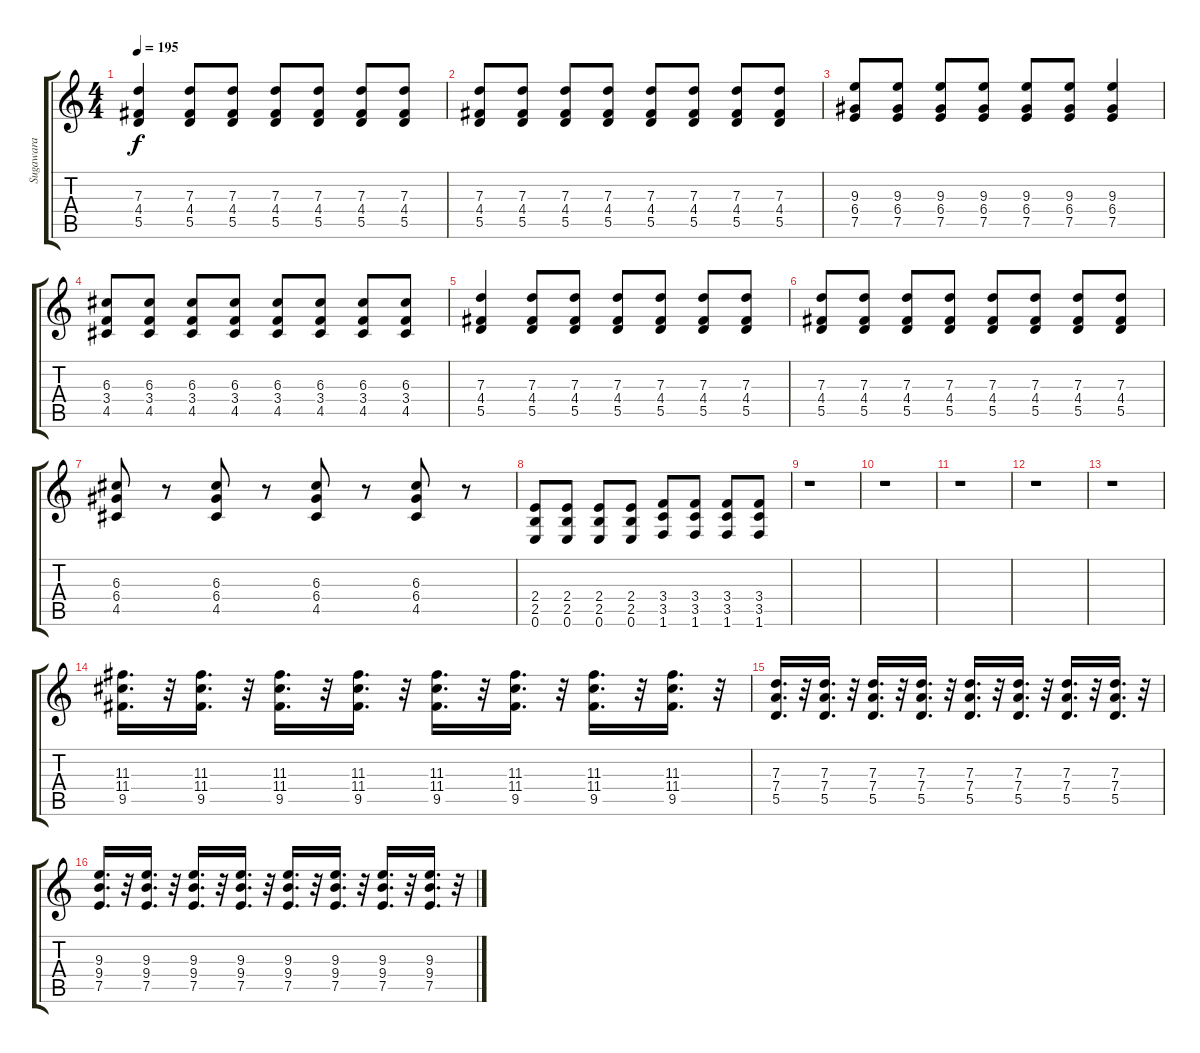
\track ("Sugawara" "Sugawara") {instrument distortionguitar}
\staff {score tabs}
\tuning (E4 B3 G3 D3 A2 E2) {hide}
\ts (4 4)
\tempo 195
\clef g2
\ks c
(7.3 4.4 5.5).4{dy f} (7.3 4.4 5.5).8 (7.3 4.4 5.5).8 (7.3 4.4 5.5).8 (7.3 4.4 5.5).8 (7.3 4.4 5.5).8 (7.3 4.4 5.5).8 |
(7.3 4.4 5.5).8 (7.3 4.4 5.5).8 (7.3 4.4 5.5).8 (7.3 4.4 5.5).8 (7.3 4.4 5.5).8 (7.3 4.4 5.5).8 (7.3 4.4 5.5).8 (7.3 4.4 5.5).8 |
(9.3 6.4 7.5).8 (9.3 6.4 7.5).8 (9.3 6.4 7.5).8 (9.3 6.4 7.5).8 (9.3 6.4 7.5).8 (9.3 6.4 7.5).8 (9.3 6.4 7.5).4 |
(6.3 3.4 4.5).8 (6.3 3.4 4.5).8 (6.3 3.4 4.5).8 (6.3 3.4 4.5).8 (6.3 3.4 4.5).8 (6.3 3.4 4.5).8 (6.3 3.4 4.5).8 (6.3 3.4 4.5).8 |
(7.3 4.4 5.5).4 (7.3 4.4 5.5).8 (7.3 4.4 5.5).8 (7.3 4.4 5.5).8 (7.3 4.4 5.5).8 (7.3 4.4 5.5).8 (7.3 4.4 5.5).8 |
(7.3 4.4 5.5).8 (7.3 4.4 5.5).8 (7.3 4.4 5.5).8 (7.3 4.4 5.5).8 (7.3 4.4 5.5).8 (7.3 4.4 5.5).8 (7.3 4.4 5.5).8 (7.3 4.4 5.5).8 |
(6.3 6.4 4.5).8 r.8 (6.3 6.4 4.5).8 r.8 (6.3 6.4 4.5).8 r.8 (6.3 6.4 4.5).8 r.8 |
(2.4 2.5 0.6).8 (2.4 2.5 0.6).8 (2.4 2.5 0.6).8 (2.4 2.5 0.6).8 (3.4 3.5 1.6).8 (3.4 3.5 1.6).8 (3.4 3.5 1.6).8 (3.4 3.5 1.6).8 |
r.1 |
r.1 |
r.1 |
r.1 |
r.1 |
(11.3 11.4 9.5).16{d} r.32 (11.3 11.4 9.5).16{d} r.32 (11.3 11.4 9.5).16{d} r.32 (11.3 11.4 9.5).16{d} r.32 (11.3 11.4 9.5).16{d} r.32 (11.3 11.4 9.5).16{d} r.32 (11.3 11.4 9.5).16{d} r.32 (11.3 11.4 9.5).16{d} r.32 |
(7.3 7.4 5.5).16{d} r.32 (7.3 7.4 5.5).16{d} r.32 (7.3 7.4 5.5).16{d} r.32 (7.3 7.4 5.5).16{d} r.32 (7.3 7.4 5.5).16{d} r.32 (7.3 7.4 5.5).16{d} r.32 (7.3 7.4 5.5).16{d} r.32 (7.3 7.4 5.5).16{d} r.32 |
(9.3 9.4 7.5).16{d} r.32 (9.3 9.4 7.5).16{d} r.32 (9.3 9.4 7.5).16{d} r.32 (9.3 9.4 7.5).16{d} r.32 (9.3 9.4 7.5).16{d} r.32 (9.3 9.4 7.5).16{d} r.32 (9.3 9.4 7.5).16{d} r.32 (9.3 9.4 7.5).16{d} r.32
